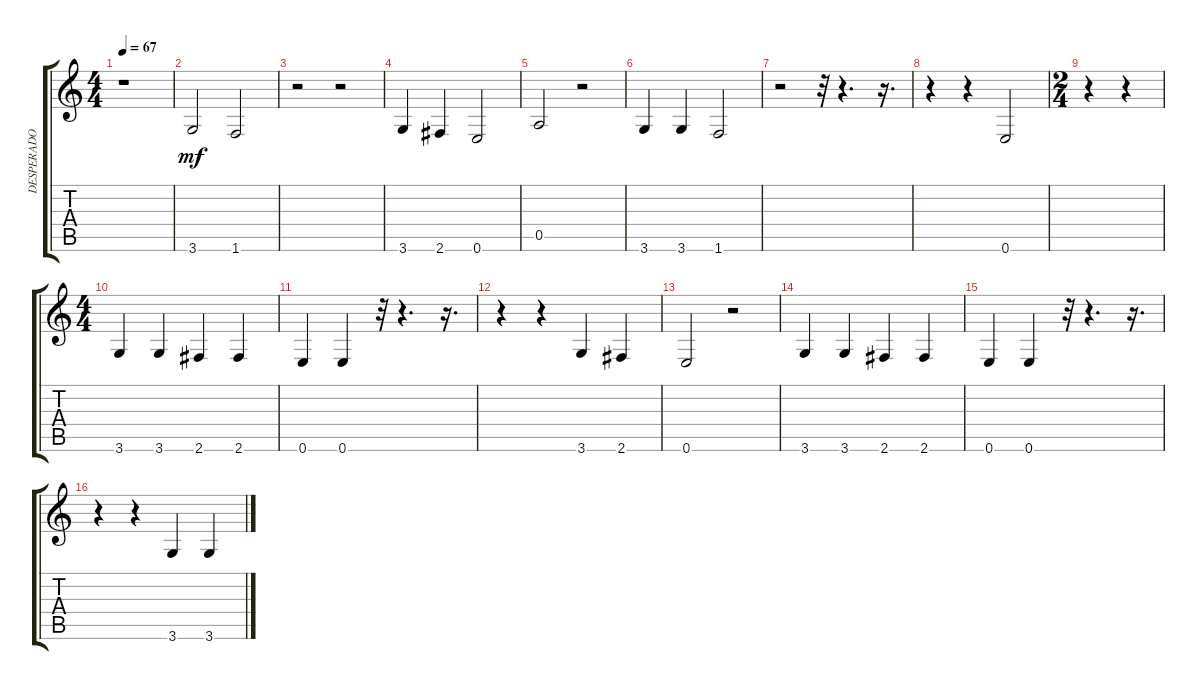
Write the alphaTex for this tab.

\track ("DESPERADO / the EAGLES" "DESPERADO ") {instrument acousticguitarnylon}
\staff {score tabs}
\tuning (E4 B3 G3 D3 A2 E2) {hide}
\ts (4 4)
\tempo 67
\clef g2
\ks c
r.1{dy mf instrument acousticguitarnylon} |
3.6.2 1.6.2 |
r.2 r.2 |
3.6.4 2.6.4 0.6.2 |
0.5.2 r.2 |
3.6.4 3.6.4 1.6.2 |
r.2 r.32 r.4{d} r.16{d} |
r.4 r.4 0.6.2 |
\ts (2 4)
r.4 r.4 |
\ts (4 4)
3.6.4 3.6.4 2.6.4 2.6.4 |
0.6.4 0.6.4 r.32 r.4{d} r.16{d} |
r.4 r.4 3.6.4 2.6.4 |
0.6.2 r.2 |
3.6.4 3.6.4 2.6.4 2.6.4 |
0.6.4 0.6.4 r.32 r.4{d} r.16{d} |
r.4 r.4 3.6.4 3.6.4
